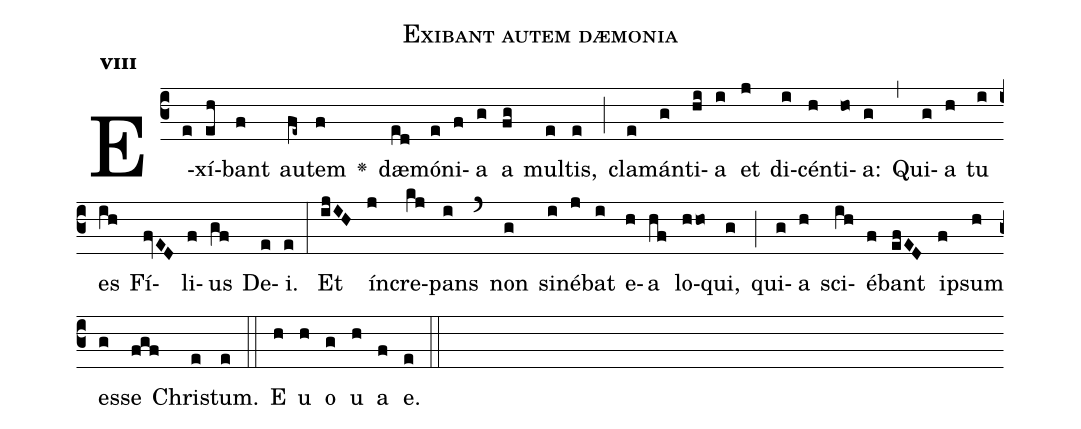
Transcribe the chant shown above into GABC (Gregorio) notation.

name:Exibant autem dæmonia;
office-part:Antiphona;
mode:8;
%%
initial-style: 1;
name: Exibant autem dæmonia;
book: Antiphonae & Responsoria/Tomus IV, p. 92;
occasion: Dominica IV per Annum;
office-part: Laudes Ant Bb;
annotation: 8g;
centering-scheme: english;
font: OFLSortsMillGoudy;
height: 11;
width: 4.5;
%%
(c3)E(e)xí(eh)bant(f) au(fe~)tem(f) <v>\greheightstar</v>() dæ(ed)mó(e)ni(f)a(g) a(fg) mul(e)tis,(e) (;) cla(e)mán(g)ti(hi)a(i) et(j) di(i)cén(h)ti(ho)a:(g) (,) Qui(g)a(h) tu(i) es(ih) Fí(fvED)li(f)us(gf) De(e)i.(e) (:) Et(ijIH) ín(j)cre(kj)pans(i) (`) non(g) si(i)né(j)bat(i) e(h)a(hf) lo(hho)qui,(g) (;) qui(g)a(h) sci(ih)é(f)bant(efED) i(f)psum(h) es(g)se(fgf) Chri(e)stum.(e) (::) E(h) u(h) o(g) u(h) a(f) e.(e) (::)
